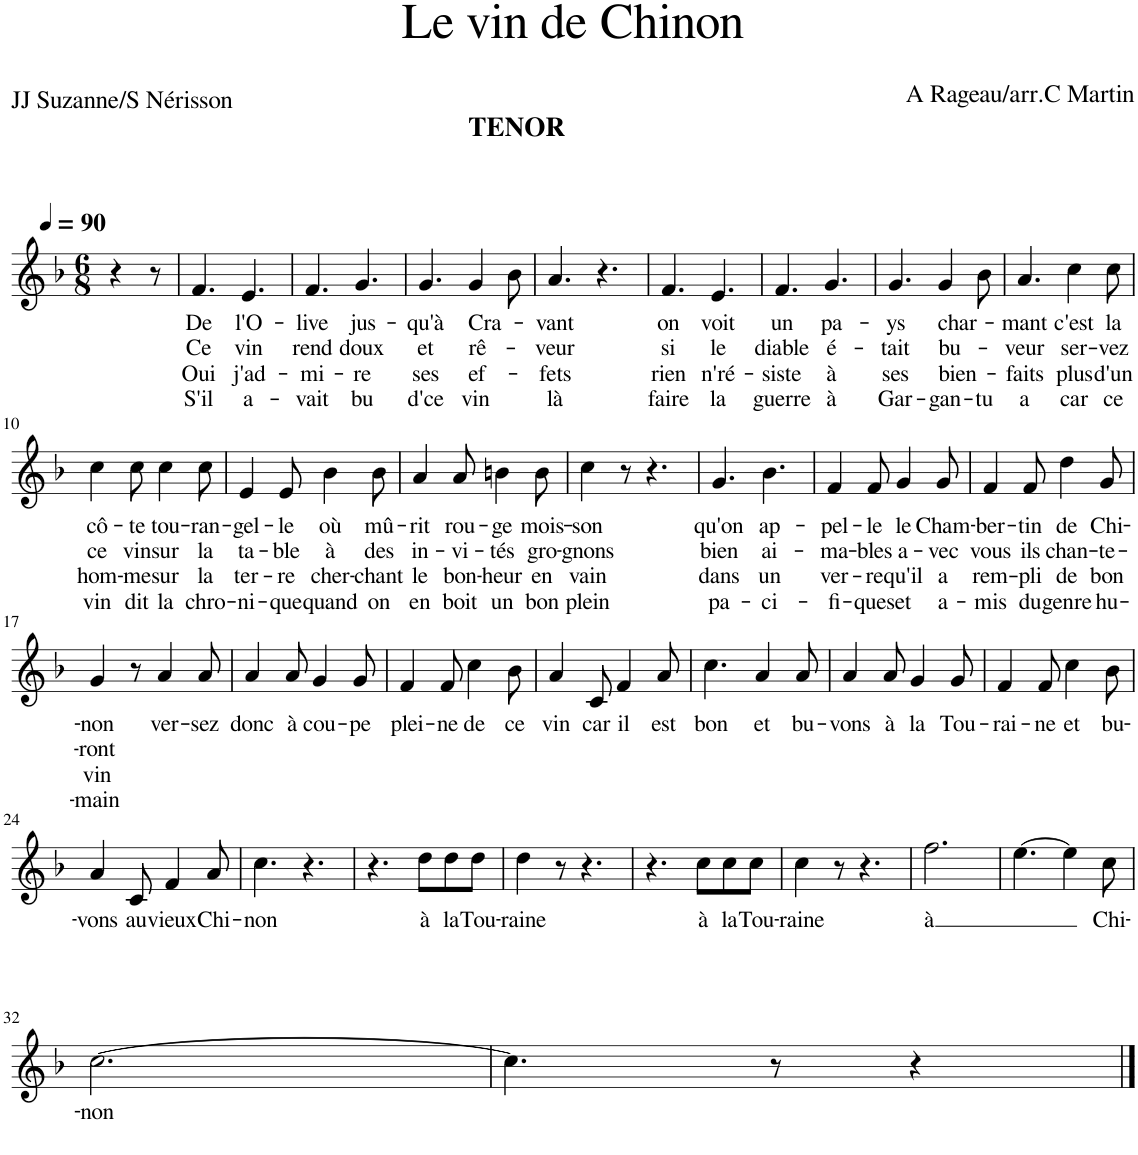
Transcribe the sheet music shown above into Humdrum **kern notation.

**kern	**text	**text	**text	**text
*part1	*part1	*part1	*part1	*part1
*staff1	*staff1	*staff1	*staff1	*staff1
*I"Piano	*	*	*	*
*I'Pno.	*	*	*	*
*clefG2	*	*	*	*
*k[b-]	*	*	*	*
*M6/8	*	*	*	*
*MM90	*	*	*	*
=1	=1	=1	=1	=1
4r	.	.	.	.
8r	.	.	.	.
=2	=2	=2	=2	=2
!	!LO:LY:b	!LO:LY:b	!LO:LY:b	!LO:LY:b
4.f/	De	Ce	Oui	S'il
!	!LO:LY:b	!LO:LY:b	!LO:LY:b	!LO:LY:b
4.e/	l'O-	vin	j'ad-	a-
=3	=3	=3	=3	=3
!	!LO:LY:b	!LO:LY:b	!LO:LY:b	!LO:LY:b
4.f/	-live	rend	-mi-	-vait
!	!LO:LY:b	!LO:LY:b	!LO:LY:b	!LO:LY:b
4.g/	jus-	doux	-re	bu
=4	=4	=4	=4	=4
!	!LO:LY:b	!LO:LY:b	!LO:LY:b	!LO:LY:b
4.g/	-qu'à	et	ses	d'ce
!	!LO:LY:b	!LO:LY:b	!LO:LY:b	!LO:LY:b
4g/	Cra-	rê-	ef-	vin
!LO:TX:a:B:t=TENOR	!	!	!	!
8b-\	.	.	.	.
=5	=5	=5	=5	=5
!	!LO:LY:b	!LO:LY:b	!LO:LY:b	!LO:LY:b
4.a/	-vant	-veur	-fets	là
4.r	.	.	.	.
=6	=6	=6	=6	=6
!	!LO:LY:b	!LO:LY:b	!LO:LY:b	!LO:LY:b
4.f/	on	si	rien	faire
!	!LO:LY:b	!LO:LY:b	!LO:LY:b	!LO:LY:b
4.e/	voit	le	n'ré-	la
=7	=7	=7	=7	=7
!	!LO:LY:b	!LO:LY:b	!LO:LY:b	!LO:LY:b
4.f/	un	diable	-siste	guerre
!	!LO:LY:b	!LO:LY:b	!LO:LY:b	!LO:LY:b
4.g/	pa-	é-	à	à
=8	=8	=8	=8	=8
!	!LO:LY:b	!LO:LY:b	!LO:LY:b	!LO:LY:b
4.g/	-ys	-tait	ses	Gar-
!	!LO:LY:b	!LO:LY:b	!LO:LY:b	!LO:LY:b
4g/	char-	bu-	bien-	-gan-
!	!	!	!	!LO:LY:b
8b-\	.	.	.	-tu
=9	=9	=9	=9	=9
!	!LO:LY:b	!LO:LY:b	!LO:LY:b	!LO:LY:b
4.a/	-mant	-veur	-faits	a
!	!LO:LY:b	!LO:LY:b	!LO:LY:b	!LO:LY:b
4cc\	c'est	ser-	plus	car
!	!LO:LY:b	!LO:LY:b	!LO:LY:b	!LO:LY:b
8cc\	la	-vez	d'un	ce
!!LO:LB:g=z
=10	=10	=10	=10	=10
!	!LO:LY:b	!LO:LY:b	!LO:LY:b	!LO:LY:b
4cc\	cô-	ce	hom-	vin
!	!LO:LY:b	!LO:LY:b	!LO:LY:b	!LO:LY:b
8cc\	-te	vin	-me	dit
!	!LO:LY:b	!LO:LY:b	!LO:LY:b	!LO:LY:b
4cc\	tou-	sur	sur	la
!	!LO:LY:b	!LO:LY:b	!LO:LY:b	!LO:LY:b
8cc\	-ran-	la	la	chro-
=11	=11	=11	=11	=11
!	!LO:LY:b	!LO:LY:b	!LO:LY:b	!LO:LY:b
4e/	-gel-	ta-	ter-	-ni-
!	!LO:LY:b	!LO:LY:b	!LO:LY:b	!LO:LY:b
8e/	-le	-ble	-re	-que
!	!LO:LY:b	!LO:LY:b	!LO:LY:b	!LO:LY:b
4b-\	où	à	cher-	quand
!	!LO:LY:b	!LO:LY:b	!LO:LY:b	!LO:LY:b
8b-\	mû-	des	-chant	on
=12	=12	=12	=12	=12
!	!LO:LY:b	!LO:LY:b	!LO:LY:b	!LO:LY:b
4a/	-rit	in-	le	en
!	!LO:LY:b	!LO:LY:b	!LO:LY:b	!LO:LY:b
8a/	rou-	-vi-	bon-	boit
!	!LO:LY:b	!LO:LY:b	!LO:LY:b	!LO:LY:b
4bn\	-ge	-tés	-heur	un
!	!LO:LY:b	!LO:LY:b	!LO:LY:b	!LO:LY:b
8b\	mois-	gro-	en	bon
=13	=13	=13	=13	=13
!	!LO:LY:b	!LO:LY:b	!LO:LY:b	!LO:LY:b
4cc\	-son	-gnons	vain	plein
8r	.	.	.	.
4.r	.	.	.	.
=14	=14	=14	=14	=14
!	!LO:LY:b	!LO:LY:b	!LO:LY:b	!LO:LY:b
4.g/	qu'on	bien	dans	pa-
!	!LO:LY:b	!LO:LY:b	!LO:LY:b	!LO:LY:b
4.b-\	ap-	ai-	un	-ci-
=15	=15	=15	=15	=15
!	!LO:LY:b	!LO:LY:b	!LO:LY:b	!LO:LY:b
4f/	-pel-	-ma-	ver-	-fi-
!	!LO:LY:b	!LO:LY:b	!LO:LY:b	!LO:LY:b
8f/	-le	-bles	-re	-ques
!	!LO:LY:b	!LO:LY:b	!LO:LY:b	!LO:LY:b
4g/	le	a-	qu'il	et
!	!LO:LY:b	!LO:LY:b	!LO:LY:b	!LO:LY:b
8g/	Cham-	-vec	a	a-
=16	=16	=16	=16	=16
!	!LO:LY:b	!LO:LY:b	!LO:LY:b	!LO:LY:b
4f/	-ber-	vous	rem-	-mis
!	!LO:LY:b	!LO:LY:b	!LO:LY:b	!LO:LY:b
8f/	-tin	ils	-pli	du
!	!LO:LY:b	!LO:LY:b	!LO:LY:b	!LO:LY:b
4dd\	de	chan-	de	genre
!	!LO:LY:b	!LO:LY:b	!LO:LY:b	!LO:LY:b
8g/	Chi-	-te-	bon	hu-
!!LO:LB:g=z
=17	=17	=17	=17	=17
!	!LO:LY:b	!LO:LY:b	!LO:LY:b	!LO:LY:b
4g/	-non	-ront	vin	-main
8r	.	.	.	.
!	!LO:LY:b	!	!	!
4a/	ver-	.	.	.
!	!LO:LY:b	!	!	!
8a/	-sez	.	.	.
=18	=18	=18	=18	=18
!	!LO:LY:b	!	!	!
4a/	donc	.	.	.
!	!LO:LY:b	!	!	!
8a/	à	.	.	.
!	!LO:LY:b	!	!	!
4g/	cou-	.	.	.
!	!LO:LY:b	!	!	!
8g/	-pe	.	.	.
=19	=19	=19	=19	=19
!	!LO:LY:b	!	!	!
4f/	plei-	.	.	.
!	!LO:LY:b	!	!	!
8f/	-ne	.	.	.
!	!LO:LY:b	!	!	!
4cc\	de	.	.	.
!	!LO:LY:b	!	!	!
8b-\	ce	.	.	.
=20	=20	=20	=20	=20
!	!LO:LY:b	!	!	!
4a/	vin	.	.	.
!	!LO:LY:b	!	!	!
8c/	car	.	.	.
!	!LO:LY:b	!	!	!
4f/	il	.	.	.
!	!LO:LY:b	!	!	!
8a/	est	.	.	.
=21	=21	=21	=21	=21
!	!LO:LY:b	!	!	!
4.cc\	bon	.	.	.
!	!LO:LY:b	!	!	!
4a/	et	.	.	.
!	!LO:LY:b	!	!	!
8a/	bu-	.	.	.
=22	=22	=22	=22	=22
!	!LO:LY:b	!	!	!
4a/	-vons	.	.	.
!	!LO:LY:b	!	!	!
8a/	à	.	.	.
!	!LO:LY:b	!	!	!
4g/	la	.	.	.
!	!LO:LY:b	!	!	!
8g/	Tou-	.	.	.
=23	=23	=23	=23	=23
!	!LO:LY:b	!	!	!
4f/	-rai-	.	.	.
!	!LO:LY:b	!	!	!
8f/	-ne	.	.	.
!	!LO:LY:b	!	!	!
4cc\	et	.	.	.
!	!LO:LY:b	!	!	!
8b-\	bu-	.	.	.
!!LO:LB:g=z
=24	=24	=24	=24	=24
!	!LO:LY:b	!	!	!
4a/	-vons	.	.	.
!	!LO:LY:b	!	!	!
8c/	au	.	.	.
!	!LO:LY:b	!	!	!
4f/	vieux	.	.	.
!	!LO:LY:b	!	!	!
8a/	Chi-	.	.	.
=25	=25	=25	=25	=25
!	!LO:LY:b	!	!	!
4.cc\	-non	.	.	.
4.r	.	.	.	.
=26	=26	=26	=26	=26
4.r	.	.	.	.
!	!LO:LY:b	!	!	!
8dd\L	à	.	.	.
!	!LO:LY:b	!	!	!
8dd\	la	.	.	.
!	!LO:LY:b	!	!	!
8dd\J	Tou-	.	.	.
=27	=27	=27	=27	=27
!	!LO:LY:b	!	!	!
4dd\	-raine	.	.	.
8r	.	.	.	.
4.r	.	.	.	.
=28	=28	=28	=28	=28
4.r	.	.	.	.
!	!LO:LY:b	!	!	!
8cc\L	à	.	.	.
!	!LO:LY:b	!	!	!
8cc\	la	.	.	.
!	!LO:LY:b	!	!	!
8cc\J	Tou-	.	.	.
=29	=29	=29	=29	=29
!	!LO:LY:b	!	!	!
4cc\	-raine	.	.	.
8r	.	.	.	.
4.r	.	.	.	.
=30	=30	=30	=30	=30
!	!LO:LY:b	!	!	!
2.ff\	à	.	.	.
=31	=31	=31	=31	=31
[4.ee\	.	.	.	.
4ee\]	.	.	.	.
!	!LO:LY:b	!	!	!
8cc\	Chi-	.	.	.
!!LO:LB:g=z
=32	=32	=32	=32	=32
!	!LO:LY:b	!	!	!
[2.cc\	-non	.	.	.
=33	=33	=33	=33	=33
4.cc\]	.	.	.	.
8r	.	.	.	.
4r	.	.	.	.
==	==	==	==	==
*-	*-	*-	*-	*-
